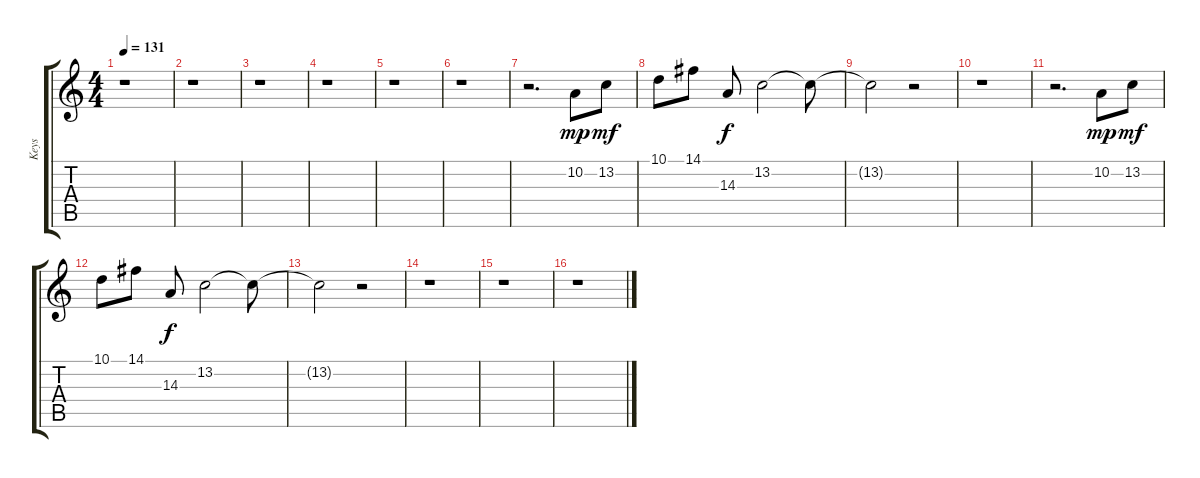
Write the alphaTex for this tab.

\track ("Keys" "Keys") {instrument lead2sawtooth}
\staff {score tabs}
\tuning (E4 B3 G3 D3 A2 E2) {hide}
\ts (4 4)
\tempo 131
\clef g2
\ks c
r.1{dy f} |
r.1 |
r.1 |
r.1 |
r.1 |
r.1 |
r.2{d} 10.2.8{dy mp} 13.2.8{dy mf} |
10.1.8 14.1.8 14.3.8{dy f} 13.2.2 13.2{t}.8 |
13.2{t}.2 r.2 |
r.1 |
r.2{d} 10.2.8{dy mp} 13.2.8{dy mf} |
10.1.8 14.1.8 14.3.8{dy f} 13.2.2 13.2{t}.8 |
13.2{t}.2 r.2 |
r.1 |
r.1 |
r.1
